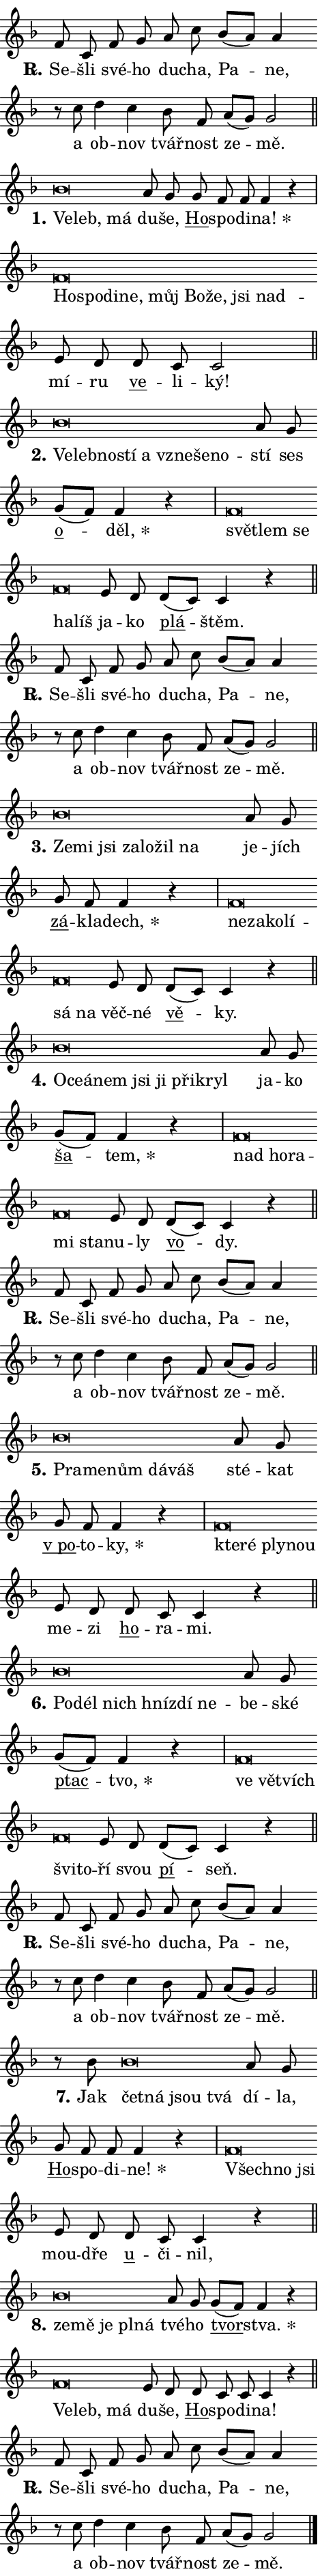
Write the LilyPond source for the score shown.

\version "2.24.0"
\header { tagline = "" }
\paper {
  indent = 0\cm
  top-margin = 0\cm
  right-margin = 0.13\cm % to fit lyric hyphens
  bottom-margin = 0\cm
  left-margin = 0\cm
  paper-width = 8\cm
  page-breaking = #ly:one-page-breaking
  system-system-spacing.basic-distance = #11
  score-system-spacing.basic-distance = #11
  ragged-last = ##f
}


%% Author: Thomas Morley
%% https://lists.gnu.org/archive/html/lilypond-user/2020-05/msg00002.html
#(define (line-position grob)
"Returns position of @var[grob} in current system:
   @code{'start}, if at first time-step
   @code{'end}, if at last time-step
   @code{'middle} otherwise
"
  (let* ((col (ly:item-get-column grob))
         (ln (ly:grob-object col 'left-neighbor))
         (rn (ly:grob-object col 'right-neighbor))
         (col-to-check-left (if (ly:grob? ln) ln col))
         (col-to-check-right (if (ly:grob? rn) rn col))
         (break-dir-left
           (and
             (ly:grob-property col-to-check-left 'non-musical #f)
             (ly:item-break-dir col-to-check-left)))
         (break-dir-right
           (and
             (ly:grob-property col-to-check-right 'non-musical #f)
             (ly:item-break-dir col-to-check-right))))
        (cond ((eqv? 1 break-dir-left) 'start)
              ((eqv? -1 break-dir-right) 'end)
              (else 'middle))))

#(define (tranparent-at-line-position vctor)
  (lambda (grob)
  "Relying on @code{line-position} select the relevant enry from @var{vctor}.
Used to determine transparency,"
    (case (line-position grob)
      ((end) (not (vector-ref vctor 0)))
      ((middle) (not (vector-ref vctor 1)))
      ((start) (not (vector-ref vctor 2))))))

noteHeadBreakVisibility =
#(define-music-function (break-visibility)(vector?)
"Makes @code{NoteHead}s transparent relying on @var{break-visibility}"
#{
  \override NoteHead.transparent =
    #(tranparent-at-line-position break-visibility)
#})

#(define delete-ledgers-for-transparent-note-heads
  (lambda (grob)
    "Reads whether a @code{NoteHead} is transparent.
If so this @code{NoteHead} is removed from @code{'note-heads} from
@var{grob}, which is supposed to be @code{LedgerLineSpanner}.
As a result ledgers are not printed for this @code{NoteHead}"
    (let* ((nhds-array (ly:grob-object grob 'note-heads))
           (nhds-list
             (if (ly:grob-array? nhds-array)
                 (ly:grob-array->list nhds-array)
                 '()))
           ;; Relies on the transparent-property being done before
           ;; Staff.LedgerLineSpanner.after-line-breaking is executed.
           ;; This is fragile ...
           (to-keep
             (remove
               (lambda (nhd)
                 (ly:grob-property nhd 'transparent #f))
               nhds-list)))
      ;; TODO find a better method to iterate over grob-arrays, similiar
      ;; to filter/remove etc for lists
      ;; For now rebuilt from scratch
      (set! (ly:grob-object grob 'note-heads)  '())
      (for-each
        (lambda (nhd)
          (ly:pointer-group-interface::add-grob grob 'note-heads nhd))
        to-keep))))

squashNotes = {
  \override NoteHead.X-extent = #'(-0.2 . 0.2)
  \override NoteHead.Y-extent = #'(-0.75 . 0)
  \override NoteHead.stencil =
    #(lambda (grob)
       (let ((pos (ly:grob-property grob 'staff-position)))
         (begin
           (if (< pos -7) (display "ERROR: Lower brevis then expected\n") (display ""))
           (if (<= pos -6) ly:text-interface::print ly:note-head::print))))
}
unSquashNotes = {
  \revert NoteHead.X-extent
  \revert NoteHead.Y-extent
  \revert NoteHead.stencil
}

hideNotes = \noteHeadBreakVisibility #begin-of-line-visible
unHideNotes = \noteHeadBreakVisibility #all-visible

% work-around for resetting accidentals
% https://lilypond.org/doc/v2.23/Documentation/notation/displaying-rhythms#unmetered-music
cadenzaMeasure = {
  \cadenzaOff
  \partial 1024 s1024
  \cadenzaOn
}

#(define-markup-command (accent layout props text) (markup?)
  "Underline accented syllable"
  (interpret-markup layout props
    #{\markup \override #'(offset . 4.3) \underline { #text }#}))

responsum = \markup \concat {
  "R" \hspace #-1.05 \path #0.1 #'((moveto 0 0.07) (lineto 0.9 0.8)) \hspace #0.05 "."
}

spaceSize = #0.6828661417322834 % exact space size for TeX Gyre Schola

\layout {
  \context {
    \Staff
    \remove "Time_signature_engraver"
    \override LedgerLineSpanner.after-line-breaking = #delete-ledgers-for-transparent-note-heads
  }
  \context {
    \Lyrics {
      \override LyricSpace.minimum-distance = \spaceSize
      \override LyricText.font-name = #"TeX Gyre Schola"
      \override LyricText.font-size = 1
      \override StanzaNumber.font-name = #"TeX Gyre Schola Bold"
      \override StanzaNumber.font-size = 1
    }
  }
  \context {
    \Score 
    \override NoteHead.text =
      #(lambda (grob) 
        (let ((pos (ly:grob-property grob 'staff-position)))
          #{\markup {
            \combine
              \halign #-0.55 \raise #(if (= pos -6) 0 0.5) \override #'(thickness . 2) \draw-line #'(3.2 . 0)
              \musicglyph "noteheads.sM1"
          }#}))
  }
}

% magnetic-lyrics.ily
%
%   written by
%     Jean Abou Samra <jean@abou-samra.fr>
%     Werner Lemberg <wl@gnu.org>
%
%   adapted by
%     Jiri Hon <jiri.hon@gmail.com>
%
% Version 2022-Apr-15

% https://www.mail-archive.com/lilypond-user@gnu.org/msg149350.html

#(define (Left_hyphen_pointer_engraver context)
   "Collect syllable-hyphen-syllable occurrences in lyrics and store
them in properties.  This engraver only looks to the left.  For
example, if the lyrics input is @code{foo -- bar}, it does the
following.

@itemize @bullet
@item
Set the @code{text} property of the @code{LyricHyphen} grob between
@q{foo} and @q{bar} to @code{foo}.

@item
Set the @code{left-hyphen} property of the @code{LyricText} grob with
text @q{foo} to the @code{LyricHyphen} grob between @q{foo} and
@q{bar}.
@end itemize

Use this auxiliary engraver in combination with the
@code{lyric-@/text::@/apply-@/magnetic-@/offset!} hook."
   (let ((hyphen #f)
         (text #f))
     (make-engraver
      (acknowledgers
       ((lyric-syllable-interface engraver grob source-engraver)
        (set! text grob)))
      (end-acknowledgers
       ((lyric-hyphen-interface engraver grob source-engraver)
        ;(when (not (grob::has-interface grob 'lyric-space-interface))
          (set! hyphen grob)));)
      ((stop-translation-timestep engraver)
       (when (and text hyphen)
         (ly:grob-set-object! text 'left-hyphen hyphen))
       (set! text #f)
       (set! hyphen #f)))))

#(define (lyric-text::apply-magnetic-offset! grob)
   "If the space between two syllables is less than the value in
property @code{LyricText@/.details@/.squash-threshold}, move the right
syllable to the left so that it gets concatenated with the left
syllable.

Use this function as a hook for
@code{LyricText@/.after-@/line-@/breaking} if the
@code{Left_@/hyphen_@/pointer_@/engraver} is active."
   (let ((hyphen (ly:grob-object grob 'left-hyphen #f)))
     (when hyphen
       (let ((left-text (ly:spanner-bound hyphen LEFT)))
         (when (grob::has-interface left-text 'lyric-syllable-interface)
           (let* ((common (ly:grob-common-refpoint grob left-text X))
                  (this-x-ext (ly:grob-extent grob common X))
                  (left-x-ext
                   (begin
                     ;; Trigger magnetism for left-text.
                     (ly:grob-property left-text 'after-line-breaking)
                     (ly:grob-extent left-text common X)))
                  ;; `delta` is the gap width between two syllables.
                  (delta (- (interval-start this-x-ext)
                            (interval-end left-x-ext)))
                  (details (ly:grob-property grob 'details))
                  (threshold (assoc-get 'squash-threshold details 0.2)))
             (when (< delta threshold)
               (let* (;; We have to manipulate the input text so that
                      ;; ligatures crossing syllable boundaries are not
                      ;; disabled.  For languages based on the Latin
                      ;; script this is essentially a beautification.
                      ;; However, for non-Western scripts it can be a
                      ;; necessity.
                      (lt (ly:grob-property left-text 'text))
                      (rt (ly:grob-property grob 'text))
                      (is-space (grob::has-interface hyphen 'lyric-space-interface))
                      (space (if is-space " " ""))
                      (extra-delta (if is-space spaceSize 0))
                      ;; Append new syllable.
                      (ltrt-space (if (and (string? lt) (string? rt))
                                (string-append lt space rt)
                                (make-concat-markup (list lt space rt))))
                      ;; Right-align `ltrt` to the right side.
                      (ltrt-space-markup (grob-interpret-markup
                               grob
                               (make-translate-markup
                                (cons (interval-length this-x-ext) 0)
                                (make-right-align-markup ltrt-space)))))
                 (begin
                   ;; Don't print `left-text`.
                   (ly:grob-set-property! left-text 'stencil #f)
                   ;; Set text and stencil (which holds all collected
                   ;; syllables so far) and shift it to the left.
                   (ly:grob-set-property! grob 'text ltrt-space)
                   (ly:grob-set-property! grob 'stencil ltrt-space-markup)
                   (ly:grob-translate-axis! grob (- (- delta extra-delta)) X))))))))))


#(define (lyric-hyphen::displace-bounds-first grob)
   ;; Make very sure this callback isn't triggered too early.
   (let ((left (ly:spanner-bound grob LEFT))
         (right (ly:spanner-bound grob RIGHT)))
     (ly:grob-property left 'after-line-breaking)
     (ly:grob-property right 'after-line-breaking)
     (ly:lyric-hyphen::print grob)))

squashThreshold = #0.4

\layout {
  \context {
    \Lyrics
    \consists #Left_hyphen_pointer_engraver
    \override LyricText.after-line-breaking =
      #lyric-text::apply-magnetic-offset!
    \override LyricHyphen.stencil = #lyric-hyphen::displace-bounds-first
    \override LyricText.details.squash-threshold = \squashThreshold
    \override LyricHyphen.minimum-distance = 0
    \override LyricHyphen.minimum-length = \squashThreshold
  }
}

squashText = \override LyricText.details.squash-threshold = 9999
unSquashText = \override LyricText.details.squash-threshold = \squashThreshold

leftText = \override LyricText.self-alignment-X = #LEFT
unLeftText = \revert LyricText.self-alignment-X

starOffset = #(lambda (grob) 
                (let ((x_offset (ly:self-alignment-interface::aligned-on-x-parent grob)))
                  (if (= x_offset 0) 0 (+ x_offset 1.2))))

star = #(define-music-function (syllable)(string?)
"Append star separator at the end of a syllable"
#{
  \once \override LyricText.X-offset = #starOffset
  \lyricmode { \markup {
    #syllable
    \override #'((font-name . "TeX Gyre Schola Bold")) \hspace #0.2 \lower #0.65 \larger "*"
  } }
#})

starAccent = #(define-music-function (syllable)(string?)
"Append star separator at the end of a syllable and make accent"
#{
  \once \override LyricText.X-offset = #starOffset
  \lyricmode { \markup {
    \accent #syllable
    \override #'((font-name . "TeX Gyre Schola Bold")) \hspace #0.2 \lower #0.65 \larger "*"
  } }
#})

breath = #(define-music-function (syllable)(string?)
"Append breathing indicator at the end of a syllable"
#{
  \lyricmode { \markup { #syllable "+" } }
#})

optionalBreath = #(define-music-function (syllable)(string?)
"Append optional breathing indicator at the end of a syllable"
#{
  \lyricmode { \markup { #syllable "(+)" } }
#})


\score {
    <<
        \new Voice = "melody" { \cadenzaOn \key f \major \relative { f'8 c f g a c \bar "" bes[( a)] a4 \bar "" r8 c d4 c \bar "" bes8 f \bar "" a[( g)] g2 \cadenzaMeasure \bar "||" \break } }
        \new Lyrics \lyricsto "melody" { \lyricmode { \set stanza = \responsum
Se -- šli své -- ho du -- cha, Pa -- ne, a ob -- nov tvář -- nost ze -- mě. } }
    >>
    \layout {}
}

\score {
    <<
        \new Voice = "melody" { \cadenzaOn \key f \major \relative { \squashNotes bes'\breve*1/16 \hideNotes \breve*1/16 \breve*1/16 \bar "" \unHideNotes \unSquashNotes a8 g \bar "" g f f f4 r \cadenzaMeasure \bar "|" \squashNotes f\breve*1/16 \hideNotes \breve*1/16 \bar "" \breve*1/16 \bar "" \breve*1/16 \bar "" \breve*1/16 \bar "" \breve*1/16 \bar "" \breve*1/16 \bar "" \breve*1/16 \breve*1/16 \bar "" \unHideNotes \unSquashNotes e8 d \bar "" d c c2 \cadenzaMeasure \bar "||" \break } }
        \new Lyrics \lyricsto "melody" { \lyricmode { \set stanza = "1."
\leftText Ve -- \squashText leb, má \unLeftText \unSquashText du -- še, \markup \accent Ho -- spo -- di -- \star na! \leftText Ho -- \squashText spo -- di -- ne, můj Bo -- že, jsi nad -- \unLeftText \unSquashText mí -- ru \markup \accent ve -- li -- ký! } }
    >>
    \layout {}
}

\score {
    <<
        \new Voice = "melody" { \cadenzaOn \key f \major \relative { \squashNotes bes'\breve*1/16 \hideNotes \breve*1/16 \bar "" \breve*1/16 \bar "" \breve*1/16 \bar "" \breve*1/16 \bar "" \breve*1/16 \bar "" \breve*1/16 \breve*1/16 \bar "" \unHideNotes \unSquashNotes a8 g \bar "" g[( f)] f4 r \cadenzaMeasure \bar "|" \squashNotes f\breve*1/16 \hideNotes \breve*1/16 \bar "" \breve*1/16 \bar "" \breve*1/16 \breve*1/16 \bar "" \unHideNotes \unSquashNotes e8 d \bar "" d[( c)] c4 r \cadenzaMeasure \bar "||" \break } }
        \new Lyrics \lyricsto "melody" { \lyricmode { \set stanza = "2."
\leftText Ve -- \squashText leb -- no -- stí a vzne -- še -- no -- \unLeftText \unSquashText stí ses \markup \accent o -- \star děl, \leftText svě -- \squashText tlem se ha -- líš \unLeftText \unSquashText ja -- ko \markup \accent plá -- štěm. } }
    >>
    \layout {}
}

\score {
    <<
        \new Voice = "melody" { \cadenzaOn \key f \major \relative { f'8 c f g a c \bar "" bes[( a)] a4 \bar "" r8 c d4 c \bar "" bes8 f \bar "" a[( g)] g2 \cadenzaMeasure \bar "||" \break } }
        \new Lyrics \lyricsto "melody" { \lyricmode { \set stanza = \responsum
Se -- šli své -- ho du -- cha, Pa -- ne, a ob -- nov tvář -- nost ze -- mě. } }
    >>
    \layout {}
}

\score {
    <<
        \new Voice = "melody" { \cadenzaOn \key f \major \relative { \squashNotes bes'\breve*1/16 \hideNotes \breve*1/16 \bar "" \breve*1/16 \bar "" \breve*1/16 \bar "" \breve*1/16 \bar "" \breve*1/16 \breve*1/16 \bar "" \unHideNotes \unSquashNotes a8 g \bar "" g f f4 r \cadenzaMeasure \bar "|" \squashNotes f\breve*1/16 \hideNotes \breve*1/16 \bar "" \breve*1/16 \bar "" \breve*1/16 \bar "" \breve*1/16 \breve*1/16 \bar "" \unHideNotes \unSquashNotes e8 d \bar "" d[( c)] c4 r \cadenzaMeasure \bar "||" \break } }
        \new Lyrics \lyricsto "melody" { \lyricmode { \set stanza = "3."
\leftText Ze -- \squashText mi jsi za -- lo -- žil na \unLeftText \unSquashText je -- jích \markup \accent zá -- kla -- \star dech, \leftText ne -- \squashText za -- ko -- lí -- sá na \unLeftText \unSquashText věč -- né \markup \accent vě -- ky. } }
    >>
    \layout {}
}

\score {
    <<
        \new Voice = "melody" { \cadenzaOn \key f \major \relative { \squashNotes bes'\breve*1/16 \hideNotes \breve*1/16 \bar "" \breve*1/16 \bar "" \breve*1/16 \bar "" \breve*1/16 \bar "" \breve*1/16 \bar "" \breve*1/16 \breve*1/16 \bar "" \unHideNotes \unSquashNotes a8 g \bar "" g[( f)] f4 r \cadenzaMeasure \bar "|" \squashNotes f\breve*1/16 \hideNotes \breve*1/16 \bar "" \breve*1/16 \bar "" \breve*1/16 \breve*1/16 \bar "" \unHideNotes \unSquashNotes e8 d \bar "" d[( c)] c4 r \cadenzaMeasure \bar "||" \break } }
        \new Lyrics \lyricsto "melody" { \lyricmode { \set stanza = "4."
\leftText O -- \squashText ce -- á -- nem jsi ji při -- kryl \unLeftText \unSquashText ja -- ko \markup \accent ša -- \star tem, \leftText nad \squashText ho -- ra -- mi sta -- \unLeftText \unSquashText nu -- ly \markup \accent vo -- dy. } }
    >>
    \layout {}
}

\score {
    <<
        \new Voice = "melody" { \cadenzaOn \key f \major \relative { f'8 c f g a c \bar "" bes[( a)] a4 \bar "" r8 c d4 c \bar "" bes8 f \bar "" a[( g)] g2 \cadenzaMeasure \bar "||" \break } }
        \new Lyrics \lyricsto "melody" { \lyricmode { \set stanza = \responsum
Se -- šli své -- ho du -- cha, Pa -- ne, a ob -- nov tvář -- nost ze -- mě. } }
    >>
    \layout {}
}

\score {
    <<
        \new Voice = "melody" { \cadenzaOn \key f \major \relative { \squashNotes bes'\breve*1/16 \hideNotes \breve*1/16 \bar "" \breve*1/16 \bar "" \breve*1/16 \breve*1/16 \bar "" \unHideNotes \unSquashNotes a8 g \bar "" g f f4 r \cadenzaMeasure \bar "|" \squashNotes f\breve*1/16 \hideNotes \breve*1/16 \bar "" \breve*1/16 \breve*1/16 \bar "" \unHideNotes \unSquashNotes e8 d \bar "" d c c4 r \cadenzaMeasure \bar "||" \break } }
        \new Lyrics \lyricsto "melody" { \lyricmode { \set stanza = "5."
\leftText Pra -- \squashText me -- nům dá -- váš \unLeftText \unSquashText sté -- kat \markup \accent "v po" -- to -- \star ky, \leftText kte -- \squashText ré ply -- nou \unLeftText \unSquashText me -- zi \markup \accent ho -- ra -- mi. } }
    >>
    \layout {}
}

\score {
    <<
        \new Voice = "melody" { \cadenzaOn \key f \major \relative { \squashNotes bes'\breve*1/16 \hideNotes \breve*1/16 \bar "" \breve*1/16 \bar "" \breve*1/16 \bar "" \breve*1/16 \breve*1/16 \bar "" \unHideNotes \unSquashNotes a8 g \bar "" g[( f)] f4 r \cadenzaMeasure \bar "|" \squashNotes f\breve*1/16 \hideNotes \breve*1/16 \bar "" \breve*1/16 \bar "" \breve*1/16 \breve*1/16 \bar "" \unHideNotes \unSquashNotes e8 d \bar "" d[( c)] c4 r \cadenzaMeasure \bar "||" \break } }
        \new Lyrics \lyricsto "melody" { \lyricmode { \set stanza = "6."
\leftText Po -- \squashText dél nich hníz -- dí ne -- \unLeftText \unSquashText be -- ské \markup \accent ptac -- \star tvo, \leftText ve \squashText vět -- vích švi -- to -- \unLeftText \unSquashText ří svou \markup \accent pí -- seň. } }
    >>
    \layout {}
}

\score {
    <<
        \new Voice = "melody" { \cadenzaOn \key f \major \relative { f'8 c f g a c \bar "" bes[( a)] a4 \bar "" r8 c d4 c \bar "" bes8 f \bar "" a[( g)] g2 \cadenzaMeasure \bar "||" \break } }
        \new Lyrics \lyricsto "melody" { \lyricmode { \set stanza = \responsum
Se -- šli své -- ho du -- cha, Pa -- ne, a ob -- nov tvář -- nost ze -- mě. } }
    >>
    \layout {}
}

\score {
    <<
        \new Voice = "melody" { \cadenzaOn \key f \major \relative { r8 bes'8 \squashNotes bes\breve*1/16 \hideNotes \breve*1/16 \bar "" \breve*1/16 \breve*1/16 \bar "" \unHideNotes \unSquashNotes a8 g \bar "" g f f f4 r \cadenzaMeasure \bar "|" \squashNotes f\breve*1/16 \hideNotes \breve*1/16 \breve*1/16 \bar "" \unHideNotes \unSquashNotes e8 d \bar "" d c c4 r \cadenzaMeasure \bar "||" \break } }
        \new Lyrics \lyricsto "melody" { \lyricmode { \set stanza = "7."
Jak \leftText čet -- \squashText ná jsou tvá \unLeftText \unSquashText dí -- la, \markup \accent Ho -- spo -- di -- \star ne! \leftText Všech -- \squashText no jsi \unLeftText \unSquashText mou -- dře \markup \accent u -- či -- nil, } }
    >>
    \layout {}
}

\score {
    <<
        \new Voice = "melody" { \cadenzaOn \key f \major \relative { \squashNotes bes'\breve*1/16 \hideNotes \breve*1/16 \bar "" \breve*1/16 \bar "" \breve*1/16 \breve*1/16 \bar "" \unHideNotes \unSquashNotes a8 g \bar "" g[( f)] f4 r \cadenzaMeasure \bar "|" \squashNotes f\breve*1/16 \hideNotes \breve*1/16 \breve*1/16 \bar "" \unHideNotes \unSquashNotes e8 d \bar "" d c c c4 r \cadenzaMeasure \bar "||" \break } }
        \new Lyrics \lyricsto "melody" { \lyricmode { \set stanza = "8."
\leftText ze -- \squashText mě je pl -- ná \unLeftText \unSquashText tvé -- ho \markup \accent tvor -- \star stva. \leftText Ve -- \squashText leb, má \unLeftText \unSquashText du -- še, \markup \accent Ho -- spo -- di -- na! } }
    >>
    \layout {}
}

\score {
    <<
        \new Voice = "melody" { \cadenzaOn \key f \major \relative { f'8 c f g a c \bar "" bes[( a)] a4 \bar "" r8 c d4 c \bar "" bes8 f \bar "" a[( g)] g2 \cadenzaMeasure \bar "||" \break } \bar "|." }
        \new Lyrics \lyricsto "melody" { \lyricmode { \set stanza = \responsum
Se -- šli své -- ho du -- cha, Pa -- ne, a ob -- nov tvář -- nost ze -- mě. } }
    >>
    \layout {}
}
